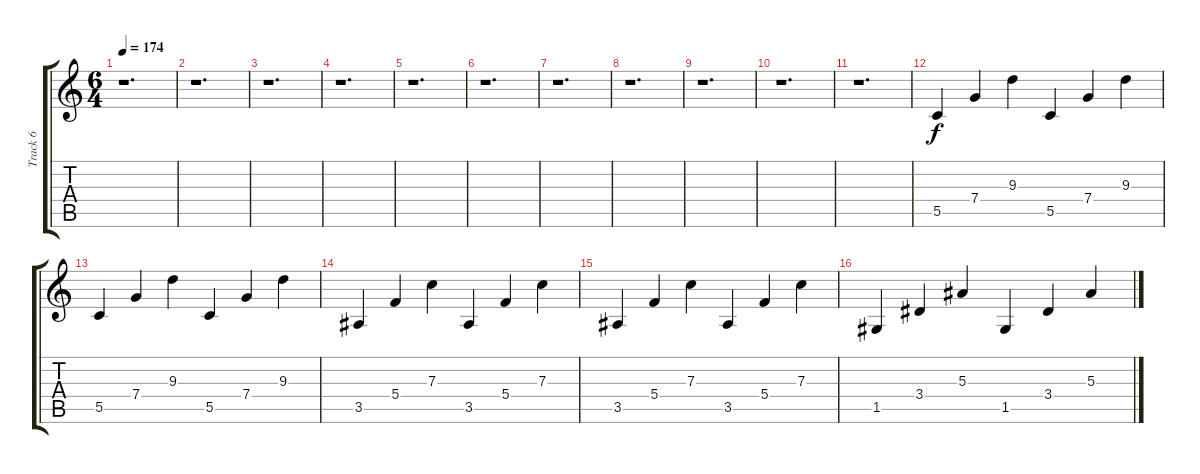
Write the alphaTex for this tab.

\track ("Track 6" "Track 6") {instrument acousticguitarsteel}
\staff {score tabs}
\tuning (D4 A3 F3 C3 G2 C2) {hide}
\ts (6 4)
\tempo 174
\clef g2
\ks c
r.1{d dy f} |
r.1{d} |
r.1{d} |
r.1{d} |
r.1{d} |
r.1{d} |
r.1{d} |
r.1{d} |
r.1{d} |
r.1{d} |
r.1{d} |
5.5.4 7.4.4 9.3.4 5.5.4 7.4.4 9.3.4 |
5.5.4 7.4.4 9.3.4 5.5.4 7.4.4 9.3.4 |
3.5.4 5.4.4 7.3.4 3.5.4 5.4.4 7.3.4 |
3.5.4 5.4.4 7.3.4 3.5.4 5.4.4 7.3.4 |
1.5.4 3.4.4 5.3.4 1.5.4 3.4.4 5.3.4
